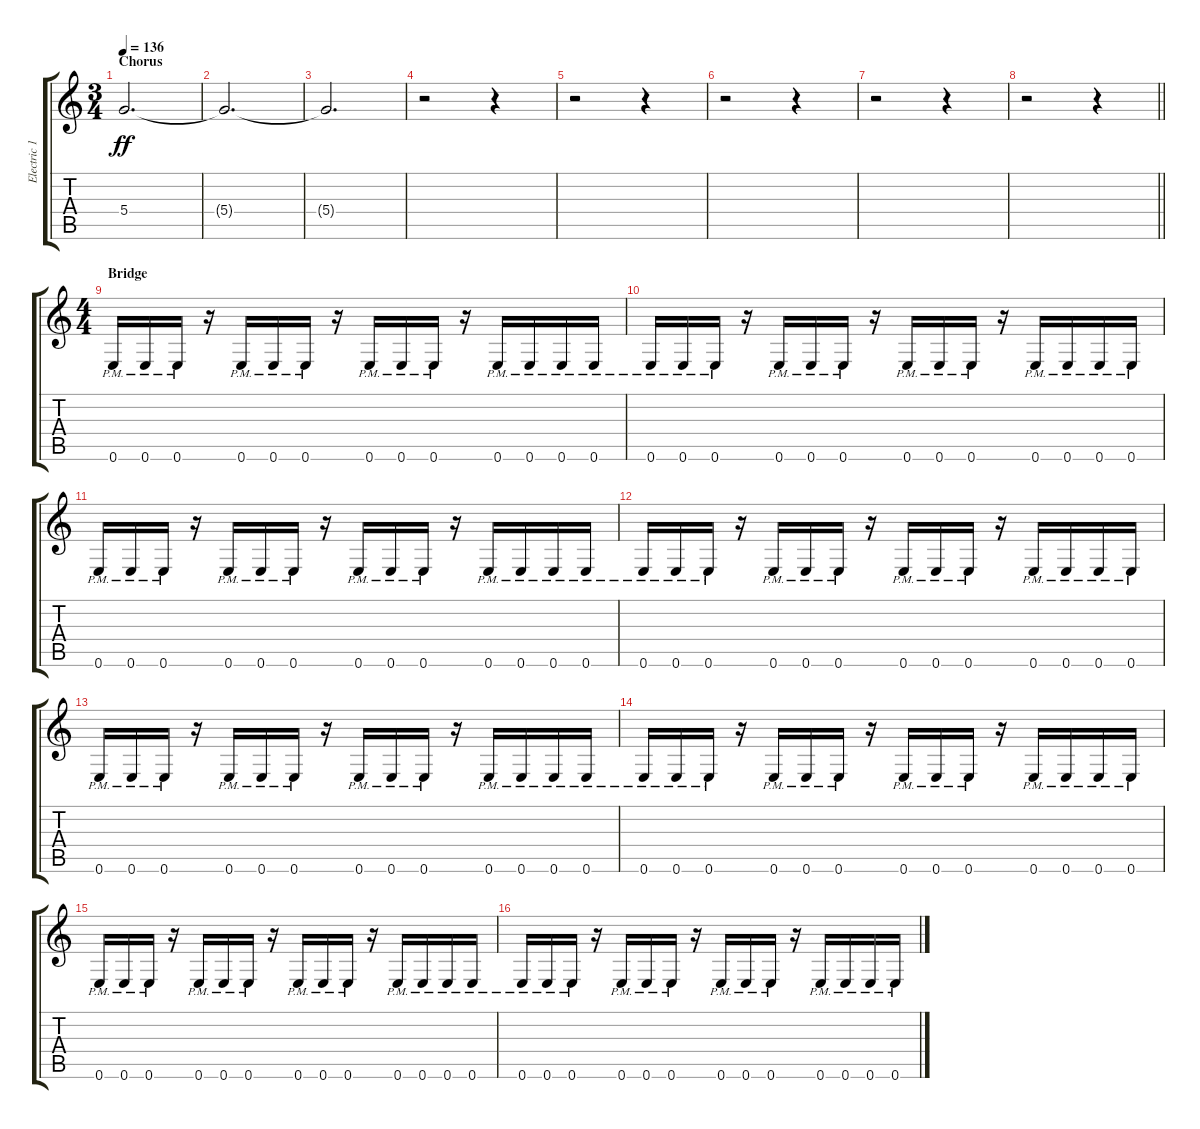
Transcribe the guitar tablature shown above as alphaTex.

\track ("Electric 1" "Electric 1") {instrument distortionguitar}
\staff {score tabs}
\tuning (E4 B3 G3 D3 A2 E2) {hide}
\ts (3 4)
\section ("" "Chorus")
\tempo 136
\clef g2
\ks c
5.4.2{d dy ff} |
5.4{t}.2{d} |
5.4{t}.2{d} |
r.2 r.4 |
r.2 r.4 |
r.2 r.4 |
r.2 r.4 |
\barLineRight lightlight
r.2 r.4 |
\ts (4 4)
\section ("" "Bridge")
0.6{pm}.16 0.6{pm}.16 0.6{pm}.16 r.16 0.6{pm}.16 0.6{pm}.16 0.6{pm}.16 r.16 0.6{pm}.16 0.6{pm}.16 0.6{pm}.16 r.16 0.6{pm}.16 0.6{pm}.16 0.6{pm}.16 0.6{pm}.16 |
0.6{pm}.16 0.6{pm}.16 0.6{pm}.16 r.16 0.6{pm}.16 0.6{pm}.16 0.6{pm}.16 r.16 0.6{pm}.16 0.6{pm}.16 0.6{pm}.16 r.16 0.6{pm}.16 0.6{pm}.16 0.6{pm}.16 0.6{pm}.16 |
0.6{pm}.16 0.6{pm}.16 0.6{pm}.16 r.16 0.6{pm}.16 0.6{pm}.16 0.6{pm}.16 r.16 0.6{pm}.16 0.6{pm}.16 0.6{pm}.16 r.16 0.6{pm}.16 0.6{pm}.16 0.6{pm}.16 0.6{pm}.16 |
0.6{pm}.16 0.6{pm}.16 0.6{pm}.16 r.16 0.6{pm}.16 0.6{pm}.16 0.6{pm}.16 r.16 0.6{pm}.16 0.6{pm}.16 0.6{pm}.16 r.16 0.6{pm}.16 0.6{pm}.16 0.6{pm}.16 0.6{pm}.16 |
0.6{pm}.16 0.6{pm}.16 0.6{pm}.16 r.16 0.6{pm}.16 0.6{pm}.16 0.6{pm}.16 r.16 0.6{pm}.16 0.6{pm}.16 0.6{pm}.16 r.16 0.6{pm}.16 0.6{pm}.16 0.6{pm}.16 0.6{pm}.16 |
0.6{pm}.16 0.6{pm}.16 0.6{pm}.16 r.16 0.6{pm}.16 0.6{pm}.16 0.6{pm}.16 r.16 0.6{pm}.16 0.6{pm}.16 0.6{pm}.16 r.16 0.6{pm}.16 0.6{pm}.16 0.6{pm}.16 0.6{pm}.16 |
0.6{pm}.16 0.6{pm}.16 0.6{pm}.16 r.16 0.6{pm}.16 0.6{pm}.16 0.6{pm}.16 r.16 0.6{pm}.16 0.6{pm}.16 0.6{pm}.16 r.16 0.6{pm}.16 0.6{pm}.16 0.6{pm}.16 0.6{pm}.16 |
0.6{pm}.16 0.6{pm}.16 0.6{pm}.16 r.16 0.6{pm}.16 0.6{pm}.16 0.6{pm}.16 r.16 0.6{pm}.16 0.6{pm}.16 0.6{pm}.16 r.16 0.6{pm}.16 0.6{pm}.16 0.6{pm}.16 0.6{pm}.16
